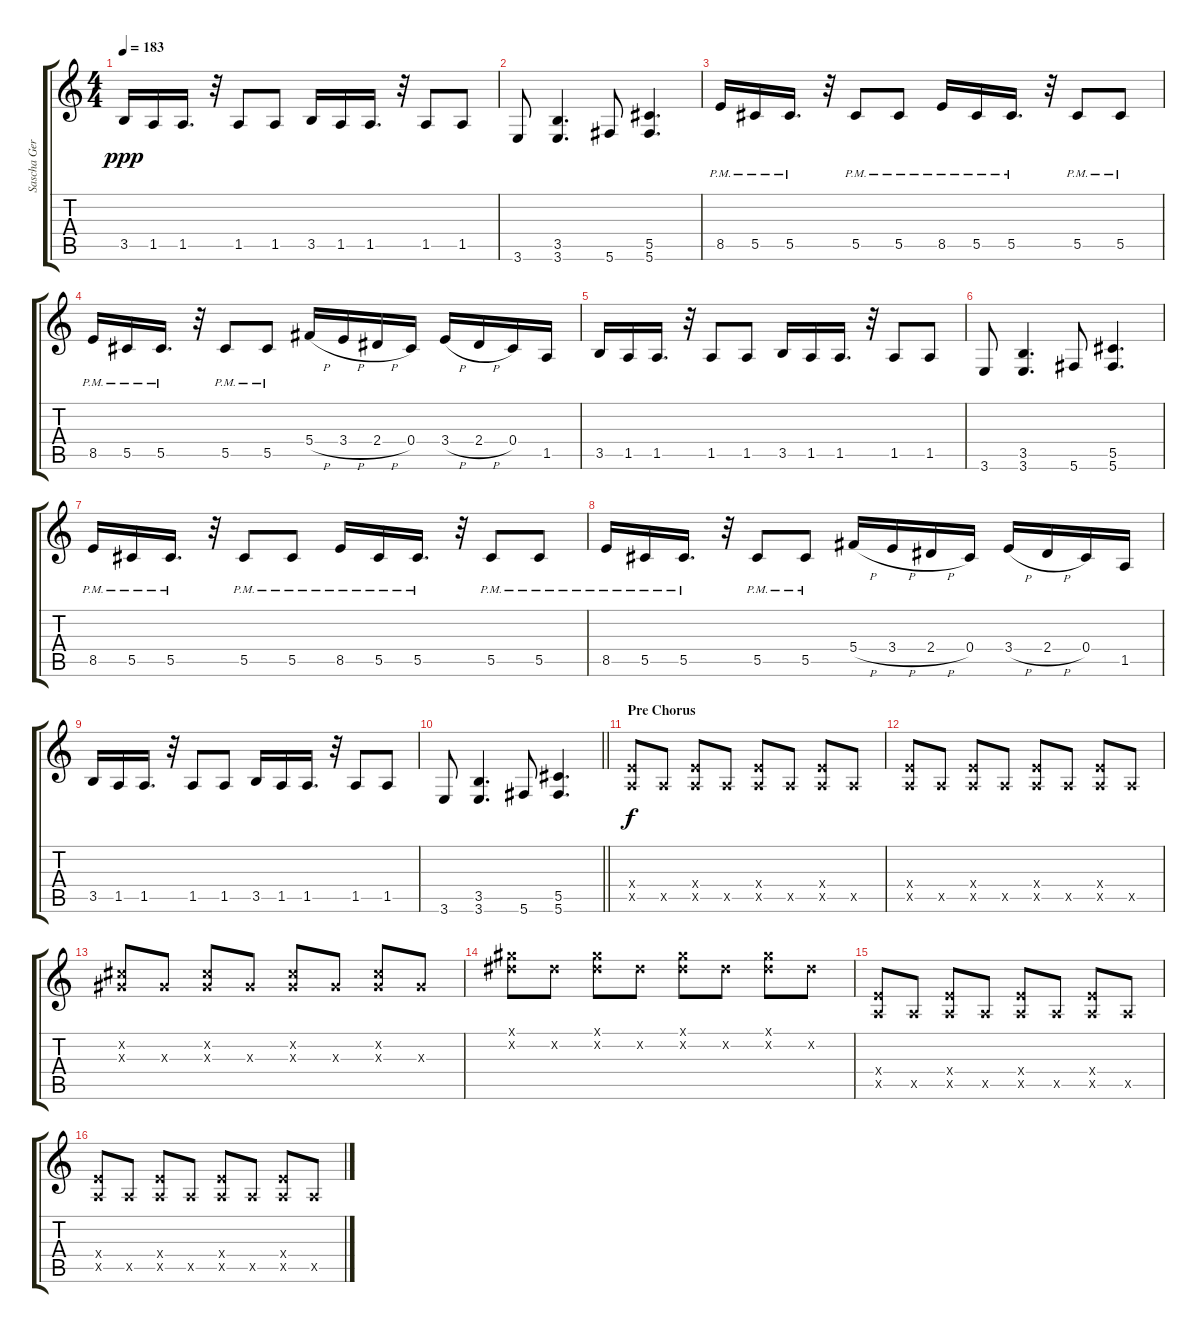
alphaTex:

\track ("Sascha Gerstner" "Sascha Ger") {instrument distortionguitar}
\staff {score tabs}
\tuning (Eb4 Bb3 Gb3 Db3 Ab2 Db2) {hide}
\ts (4 4)
\tempo 183
\clef g2
\ks c
3.5.16{dy ppp} 1.5.16 1.5.16{d} r.32 1.5.8 1.5.8 3.5.16 1.5.16 1.5.16{d} r.32 1.5.8 1.5.8 |
3.6.8 (3.5 3.6).4{d} 5.6.8 (5.5 5.6).4{d} |
8.5{pm}.16 5.5{pm}.16 5.5{pm}.16{d} r.32 5.5{pm}.8 5.5{pm}.8 8.5{pm}.16 5.5{pm}.16 5.5{pm}.16{d} r.32 5.5{pm}.8 5.5{pm}.8 |
8.5{pm}.16 5.5{pm}.16 5.5{pm}.16{d} r.32 5.5{pm}.8 5.5{pm}.8 5.4{h}.16 3.4{h}.16 2.4{h}.16 0.4.16 3.4{h}.16 2.4{h}.16 0.4.16 1.5.16 |
3.5.16 1.5.16 1.5.16{d} r.32 1.5.8 1.5.8 3.5.16 1.5.16 1.5.16{d} r.32 1.5.8 1.5.8 |
3.6.8 (3.5 3.6).4{d} 5.6.8 (5.5 5.6).4{d} |
8.5{pm}.16 5.5{pm}.16 5.5{pm}.16{d} r.32 5.5{pm}.8 5.5{pm}.8 8.5{pm}.16 5.5{pm}.16 5.5{pm}.16{d} r.32 5.5{pm}.8 5.5{pm}.8 |
8.5{pm}.16 5.5{pm}.16 5.5{pm}.16{d} r.32 5.5{pm}.8 5.5{pm}.8 5.4{h}.16 3.4{h}.16 2.4{h}.16 0.4.16 3.4{h}.16 2.4{h}.16 0.4.16 1.5.16 |
3.5.16 1.5.16 1.5.16{d} r.32 1.5.8 1.5.8 3.5.16 1.5.16 1.5.16{d} r.32 1.5.8 1.5.8 |
\barLineRight lightlight
3.6.8 (3.5 3.6).4{d} 5.6.8 (5.5 5.6).4{d} |
\section ("" "Pre Chorus")
(3.4{x} 1.5{x}).8{dy f volume 10 instrument electricguitarclean} 1.5{x}.8 (3.4{x} 1.5{x}).8 1.5{x}.8 (3.4{x} 1.5{x}).8 1.5{x}.8 (3.4{x} 1.5{x}).8 1.5{x}.8 |
(3.4{x} 1.5{x}).8 1.5{x}.8 (3.4{x} 1.5{x}).8 1.5{x}.8 (3.4{x} 1.5{x}).8 1.5{x}.8 (3.4{x} 1.5{x}).8 1.5{x}.8 |
(3.2{x} 2.3{x}).8 2.3{x}.8 (3.2{x} 2.3{x}).8 2.3{x}.8 (3.2{x} 2.3{x}).8 2.3{x}.8 (3.2{x} 2.3{x}).8 2.3{x}.8 |
(5.1{x} 5.2{x}).8 5.2{x}.8 (5.1{x} 5.2{x}).8 5.2{x}.8 (5.1{x} 5.2{x}).8 5.2{x}.8 (5.1{x} 5.2{x}).8 5.2{x}.8 |
(3.4{x} 1.5{x}).8 1.5{x}.8 (3.4{x} 1.5{x}).8 1.5{x}.8 (3.4{x} 1.5{x}).8 1.5{x}.8 (3.4{x} 1.5{x}).8 1.5{x}.8 |
(3.4{x} 1.5{x}).8 1.5{x}.8 (3.4{x} 1.5{x}).8 1.5{x}.8 (3.4{x} 1.5{x}).8 1.5{x}.8 (3.4{x} 1.5{x}).8 1.5{x}.8
